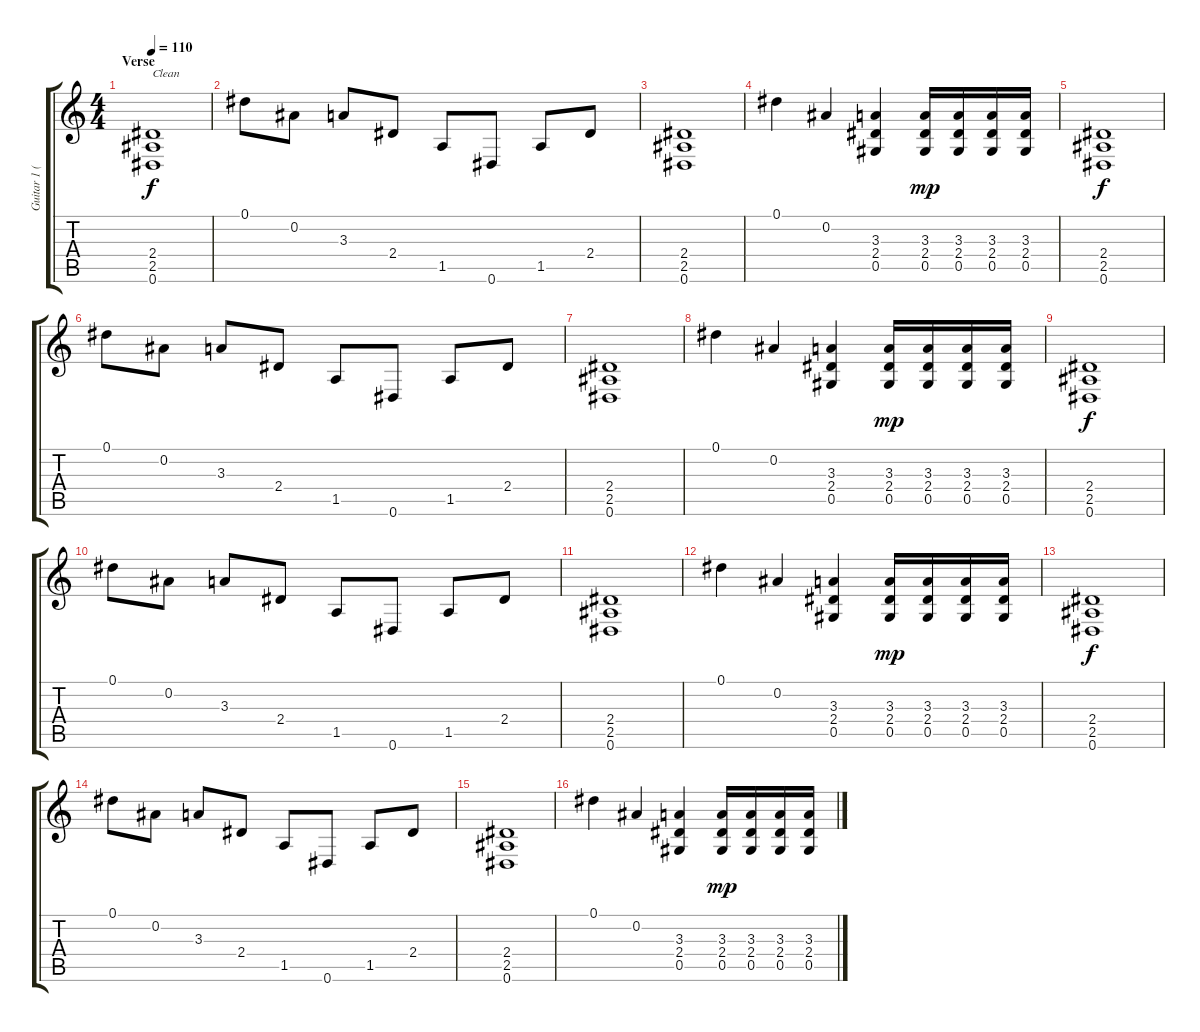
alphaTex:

\track ("Guitar 1 (Eb)" "Guitar 1 (") {instrument overdrivenguitar}
\staff {score tabs}
\tuning (Eb4 Bb3 Gb3 Db3 Ab2 Eb2) {hide}
\ts (4 4)
\section ("" "Verse")
\tempo 110
\clef g2
\ks c
(2.4 2.5 0.6).1{txt "Clean" dy f instrument electricguitarclean} |
0.1.8 0.2.8 3.3.8 2.4.8 1.5.8 0.6.8 1.5.8 2.4.8 |
(2.4 2.5 0.6).1 |
0.1.4 0.2.4 (3.3 2.4 0.5).4 (3.3 2.4 0.5).16{dy mp} (3.3 2.4 0.5).16 (3.3 2.4 0.5).16 (3.3 2.4 0.5).16 |
(2.4 2.5 0.6).1{dy f} |
0.1.8 0.2.8 3.3.8 2.4.8 1.5.8 0.6.8 1.5.8 2.4.8 |
(2.4 2.5 0.6).1 |
0.1.4 0.2.4 (3.3 2.4 0.5).4 (3.3 2.4 0.5).16{dy mp} (3.3 2.4 0.5).16 (3.3 2.4 0.5).16 (3.3 2.4 0.5).16 |
(2.4 2.5 0.6).1{dy f} |
0.1.8 0.2.8 3.3.8 2.4.8 1.5.8 0.6.8 1.5.8 2.4.8 |
(2.4 2.5 0.6).1 |
0.1.4 0.2.4 (3.3 2.4 0.5).4 (3.3 2.4 0.5).16{dy mp} (3.3 2.4 0.5).16 (3.3 2.4 0.5).16 (3.3 2.4 0.5).16 |
(2.4 2.5 0.6).1{dy f} |
0.1.8 0.2.8 3.3.8 2.4.8 1.5.8 0.6.8 1.5.8 2.4.8 |
(2.4 2.5 0.6).1 |
0.1.4 0.2.4 (3.3 2.4 0.5).4 (3.3 2.4 0.5).16{dy mp} (3.3 2.4 0.5).16 (3.3 2.4 0.5).16 (3.3 2.4 0.5).16
